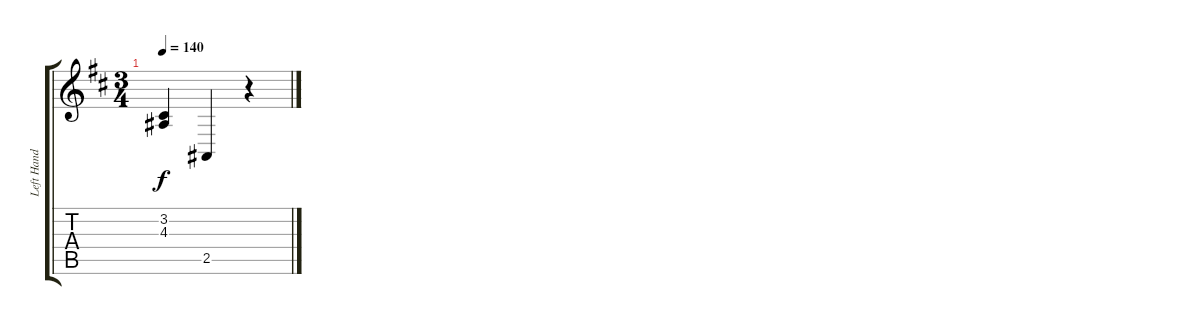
\track ("Left Hand Rythem" "Left Hand ") {mute instrument acousticgrandpiano}
\staff {score tabs}
\tuning (Eb4 Bb3 Gb3 Db3 Ab2 Eb2) {hide}
\ts (3 4)
\tempo 140
\clef g2
\ks d
(3.2 4.3).4{dy f} 2.5.4 r.4
